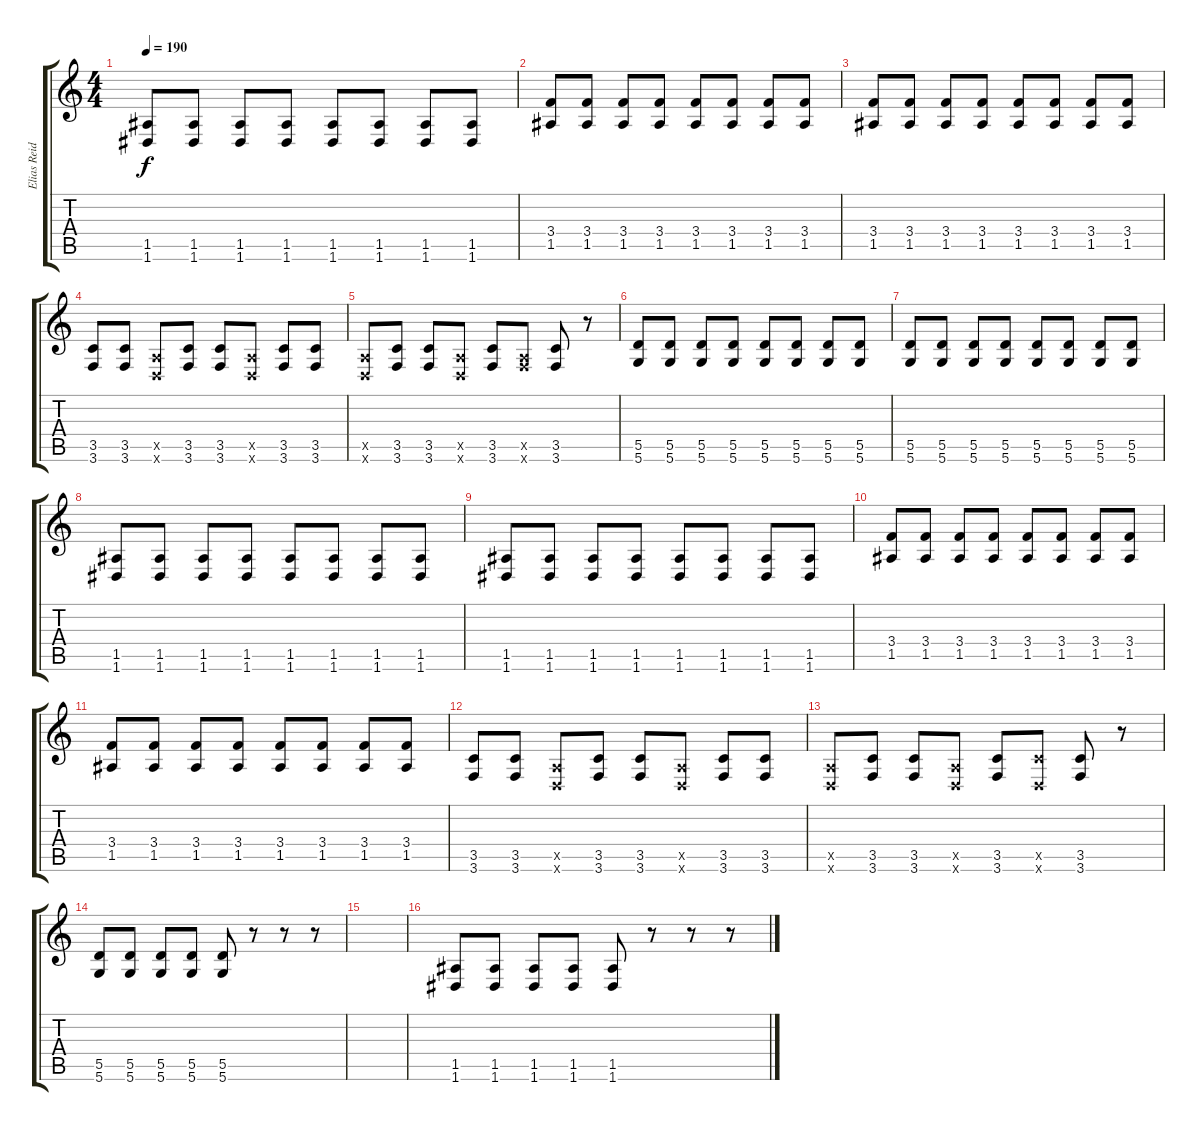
\track ("Elias Reidy" "Elias Reid") {instrument distortionguitar}
\staff {score tabs}
\tuning (E4 B3 G3 D3 A2 D2) {hide}
\ts (4 4)
\tempo 190
\clef g2
\ks c
(1.5 1.6).8{dy f} (1.5 1.6).8 (1.5 1.6).8 (1.5 1.6).8 (1.5 1.6).8 (1.5 1.6).8 (1.5 1.6).8 (1.5 1.6).8 |
(3.4 1.5).8 (3.4 1.5).8 (3.4 1.5).8 (3.4 1.5).8 (3.4 1.5).8 (3.4 1.5).8 (3.4 1.5).8 (3.4 1.5).8 |
(3.4 1.5).8 (3.4 1.5).8 (3.4 1.5).8 (3.4 1.5).8 (3.4 1.5).8 (3.4 1.5).8 (3.4 1.5).8 (3.4 1.5).8 |
(3.5 3.6).8 (3.5 3.6).8 (0.5{x} 0.6{x}).8 (3.5 3.6).8 (3.5 3.6).8 (0.5{x} 0.6{x}).8 (3.5 3.6).8 (3.5 3.6).8 |
(0.5{x} 0.6{x}).8 (3.5 3.6).8 (3.5 3.6).8 (0.5{x} 0.6{x}).8 (3.5 3.6).8 (0.5{x} 3.6{x}).8 (3.5 3.6).8 r.8 |
(5.5 5.6).8 (5.5 5.6).8 (5.5 5.6).8 (5.5 5.6).8 (5.5 5.6).8 (5.5 5.6).8 (5.5 5.6).8 (5.5 5.6).8 |
(5.5 5.6).8 (5.5 5.6).8 (5.5 5.6).8 (5.5 5.6).8 (5.5 5.6).8 (5.5 5.6).8 (5.5 5.6).8 (5.5 5.6).8 |
(1.5 1.6).8 (1.5 1.6).8 (1.5 1.6).8 (1.5 1.6).8 (1.5 1.6).8 (1.5 1.6).8 (1.5 1.6).8 (1.5 1.6).8 |
(1.5 1.6).8 (1.5 1.6).8 (1.5 1.6).8 (1.5 1.6).8 (1.5 1.6).8 (1.5 1.6).8 (1.5 1.6).8 (1.5 1.6).8 |
(3.4 1.5).8 (3.4 1.5).8 (3.4 1.5).8 (3.4 1.5).8 (3.4 1.5).8 (3.4 1.5).8 (3.4 1.5).8 (3.4 1.5).8 |
(3.4 1.5).8 (3.4 1.5).8 (3.4 1.5).8 (3.4 1.5).8 (3.4 1.5).8 (3.4 1.5).8 (3.4 1.5).8 (3.4 1.5).8 |
(3.5 3.6).8 (3.5 3.6).8 (0.5{x} 0.6{x}).8 (3.5 3.6).8 (3.5 3.6).8 (0.5{x} 0.6{x}).8 (3.5 3.6).8 (3.5 3.6).8 |
(0.5{x} 0.6{x}).8 (3.5 3.6).8 (3.5 3.6).8 (0.5{x} 0.6{x}).8 (3.5 3.6).8 (3.5{x} 0.6{x}).8 (3.5 3.6).8 r.8 |
(5.5 5.6).8 (5.5 5.6).8 (5.5 5.6).8 (5.5 5.6).8 (5.5 5.6).8 r.8 r.8 r.8 |
|
(1.5 1.6).8 (1.5 1.6).8 (1.5 1.6).8 (1.5 1.6).8 (1.5 1.6).8 r.8 r.8 r.8
